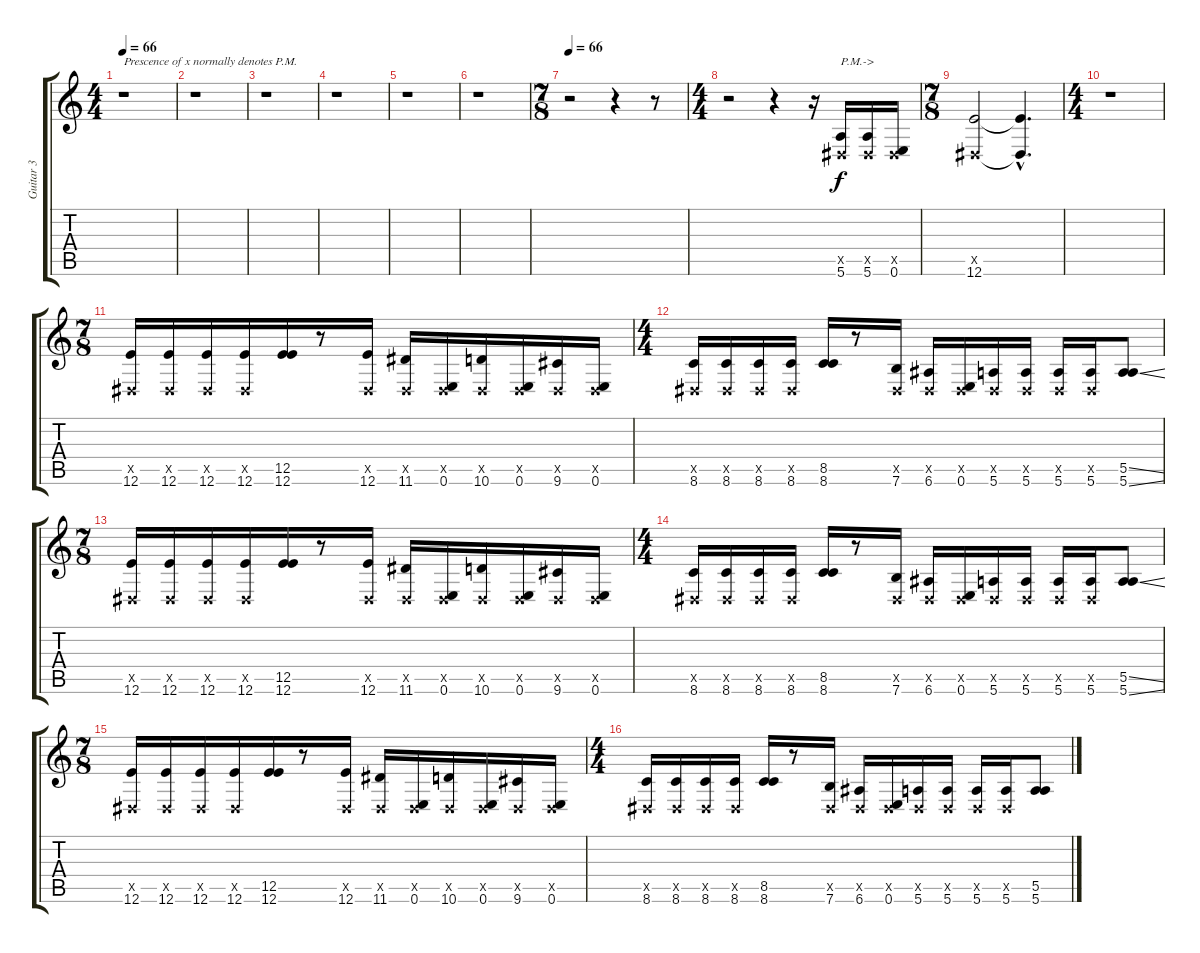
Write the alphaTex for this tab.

\track ("Guitar 3" "Guitar 3") {instrument overdrivenguitar}
\staff {score tabs}
\tuning (B3 B3 B3 B2 E2 E2) {hide}
\ts (4 4)
\tempo 66
\tempo 45
\tempo 66
\clef g2
\ks c
r.1{txt "Prescence of x normally denotes P.M." dy f instrument overdrivenguitar} |
r.1 |
r.1 |
r.1 |
r.1 |
r.1 |
\ts (7 8)
\tempo 66
r.2 r.4 r.8 |
\ts (4 4)
r.2 r.4 r.16 (-1.5{x} 5.6).16{txt "P.M.->"} (-1.5{x} 5.6).16 (-1.5{x} 0.6).16 |
\ts (7 8)
(-1.5{x} 12.6).2 (-1.5{hac t} 12.6{hac t}).4{d} |
\ts (4 4)
r.1 |
\ts (7 8)
(-1.5{x} 12.6).16{volume 10} (-1.5{x} 12.6).16 (-1.5{x} 12.6).16 (-1.5{x} 12.6).16 (12.5 12.6).16 r.8 (-1.5{x} 12.6).16 (-1.5{x} 11.6).16 (-1.5{x} 0.6).16 (-1.5{x} 10.6).16 (-1.5{x} 0.6).16 (-1.5{x} 9.6).16 (-1.5{x} 0.6).16 |
\ts (4 4)
(-1.5{x} 8.6).16 (-1.5{x} 8.6).16 (-1.5{x} 8.6).16 (-1.5{x} 8.6).16 (8.5 8.6).16 r.8 (-1.5{x} 7.6).16 (-1.5{x} 6.6).16 (-1.5{x} 0.6).16 (-1.5{x} 5.6).16 (-1.5{x} 5.6).16 (-1.5{x} 5.6).16 (-1.5{x} 5.6).16 (5.5{ss} 5.6{ss}).8 |
\ts (7 8)
(-1.5{x} 12.6).16 (-1.5{x} 12.6).16 (-1.5{x} 12.6).16 (-1.5{x} 12.6).16 (12.5 12.6).16 r.8 (-1.5{x} 12.6).16 (-1.5{x} 11.6).16 (-1.5{x} 0.6).16 (-1.5{x} 10.6).16 (-1.5{x} 0.6).16 (-1.5{x} 9.6).16 (-1.5{x} 0.6).16 |
\ts (4 4)
(-1.5{x} 8.6).16 (-1.5{x} 8.6).16 (-1.5{x} 8.6).16 (-1.5{x} 8.6).16 (8.5 8.6).16 r.8 (-1.5{x} 7.6).16 (-1.5{x} 6.6).16 (-1.5{x} 0.6).16 (-1.5{x} 5.6).16 (-1.5{x} 5.6).16 (-1.5{x} 5.6).16 (-1.5{x} 5.6).16 (5.5{ss} 5.6{ss}).8 |
\ts (7 8)
(-1.5{x} 12.6).16 (-1.5{x} 12.6).16 (-1.5{x} 12.6).16 (-1.5{x} 12.6).16 (12.5 12.6).16 r.8 (-1.5{x} 12.6).16 (-1.5{x} 11.6).16 (-1.5{x} 0.6).16 (-1.5{x} 10.6).16 (-1.5{x} 0.6).16 (-1.5{x} 9.6).16 (-1.5{x} 0.6).16 |
\ts (4 4)
(-1.5{x} 8.6).16 (-1.5{x} 8.6).16 (-1.5{x} 8.6).16 (-1.5{x} 8.6).16 (8.5 8.6).16 r.8 (-1.5{x} 7.6).16 (-1.5{x} 6.6).16 (-1.5{x} 0.6).16 (-1.5{x} 5.6).16 (-1.5{x} 5.6).16 (-1.5{x} 5.6).16 (-1.5{x} 5.6).16 (5.5{ss} 5.6{ss}).8
